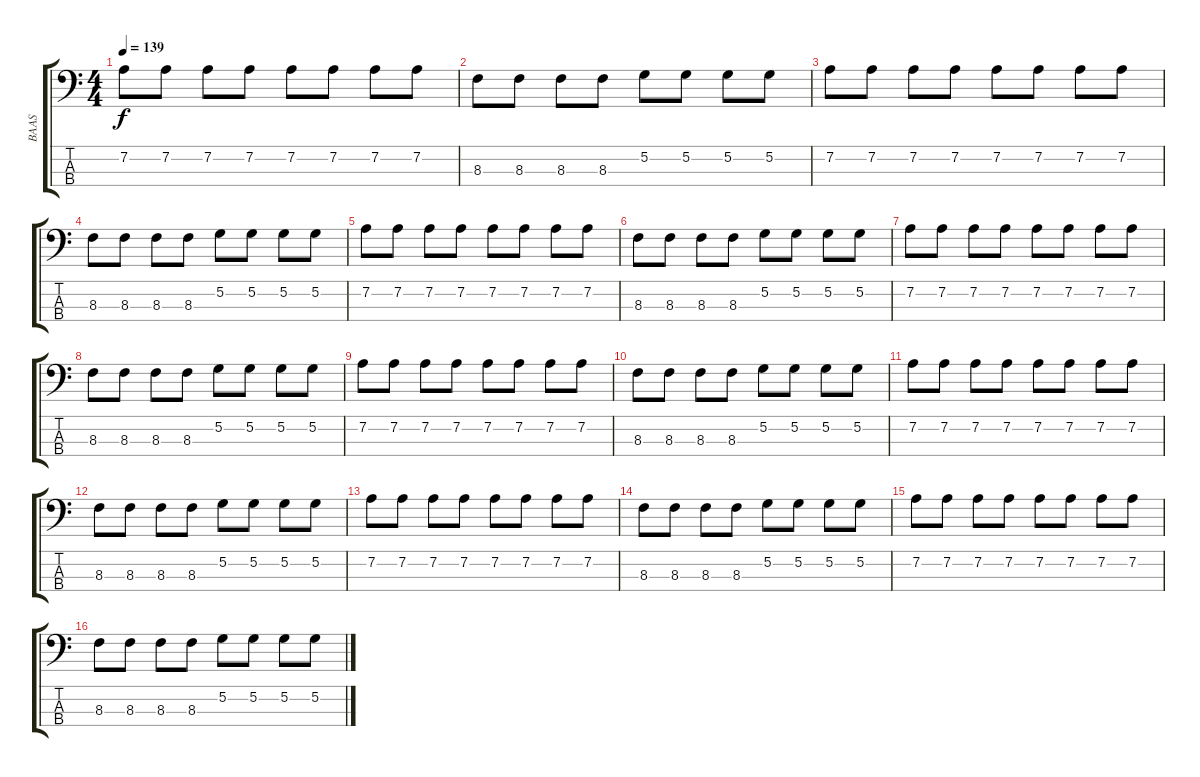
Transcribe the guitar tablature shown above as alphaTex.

\track ("BAAS" "BAAS") {instrument electricbassfinger}
\staff {score tabs}
\tuning (G2 D2 A1 E1) {hide}
\ts (4 4)
\tempo 139
\clef f4
\ks c
7.2.8{dy f} 7.2.8 7.2.8 7.2.8 7.2.8 7.2.8 7.2.8 7.2.8 |
8.3.8 8.3.8 8.3.8 8.3.8 5.2.8 5.2.8 5.2.8 5.2.8 |
7.2.8 7.2.8 7.2.8 7.2.8 7.2.8 7.2.8 7.2.8 7.2.8 |
8.3.8 8.3.8 8.3.8 8.3.8 5.2.8 5.2.8 5.2.8 5.2.8 |
7.2.8 7.2.8 7.2.8 7.2.8 7.2.8 7.2.8 7.2.8 7.2.8 |
8.3.8 8.3.8 8.3.8 8.3.8 5.2.8 5.2.8 5.2.8 5.2.8 |
7.2.8 7.2.8 7.2.8 7.2.8 7.2.8 7.2.8 7.2.8 7.2.8 |
8.3.8 8.3.8 8.3.8 8.3.8 5.2.8 5.2.8 5.2.8 5.2.8 |
7.2.8 7.2.8 7.2.8 7.2.8 7.2.8 7.2.8 7.2.8 7.2.8 |
8.3.8 8.3.8 8.3.8 8.3.8 5.2.8 5.2.8 5.2.8 5.2.8 |
7.2.8 7.2.8 7.2.8 7.2.8 7.2.8 7.2.8 7.2.8 7.2.8 |
8.3.8 8.3.8 8.3.8 8.3.8 5.2.8 5.2.8 5.2.8 5.2.8 |
7.2.8 7.2.8 7.2.8 7.2.8 7.2.8 7.2.8 7.2.8 7.2.8 |
8.3.8 8.3.8 8.3.8 8.3.8 5.2.8 5.2.8 5.2.8 5.2.8 |
7.2.8 7.2.8 7.2.8 7.2.8 7.2.8 7.2.8 7.2.8 7.2.8 |
8.3.8 8.3.8 8.3.8 8.3.8 5.2.8 5.2.8 5.2.8 5.2.8
